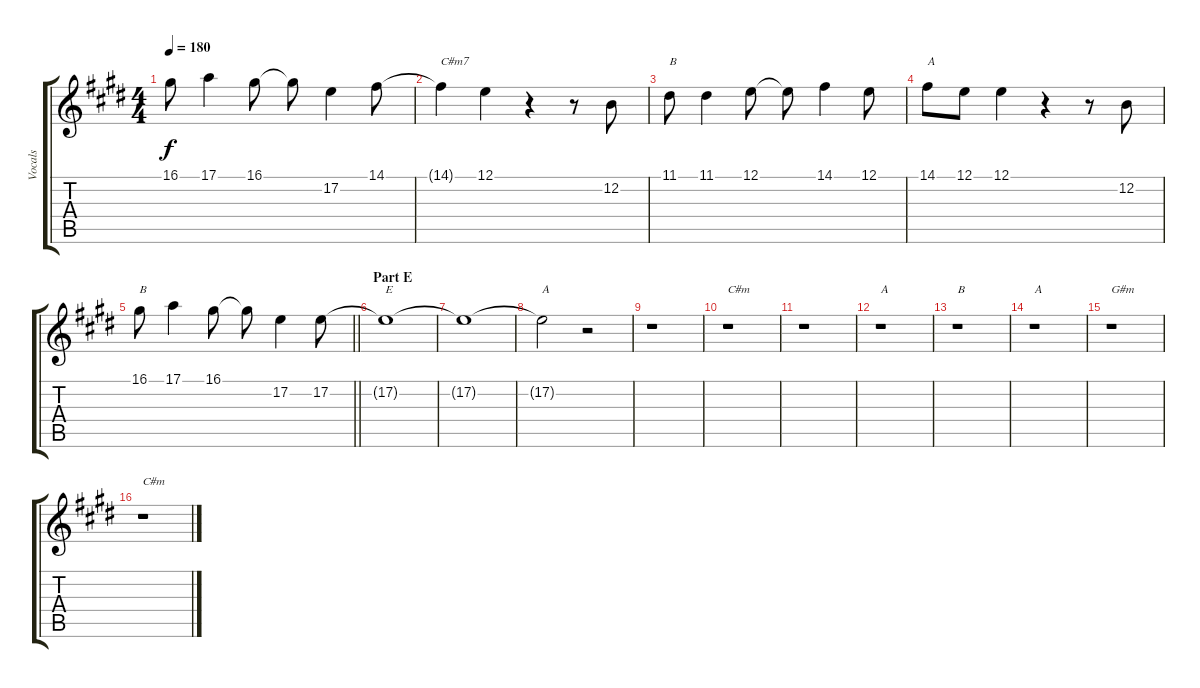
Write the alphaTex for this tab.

\track ("Vocals" "Vocals") {instrument trumpet}
\staff {score tabs}
\tuning (E4 B3 G3 D3 A2 E2) {hide}
\ts (4 4)
\tempo 180
\clef g2
\ks e
16.1.8{dy f} 17.1.4 16.1.8 16.1{t}.8 17.2.4 14.1.8 |
14.1{t}.4{txt "C#m7"} 12.1.4 r.4 r.8 12.2.8 |
11.1.8{txt "B"} 11.1.4 12.1.8 12.1{t}.8 14.1.4 12.1.8 |
14.1.8{txt "A"} 12.1.8 12.1.4 r.4 r.8 12.2.8 |
\barLineRight lightlight
16.1.8{txt "B"} 17.1.4 16.1.8 16.1{t}.8 17.2.4 17.2.8 |
\section ("" "Part E")
17.2{t}.1{txt "E"} |
17.2{t}.1 |
17.2{t}.2{txt "A"} r.2 |
r.1 |
r.1{txt "C#m"} |
r.1 |
r.1{txt "A"} |
r.1{txt "B"} |
r.1{txt "A"} |
r.1{txt "G#m"} |
r.1{txt "C#m"}
